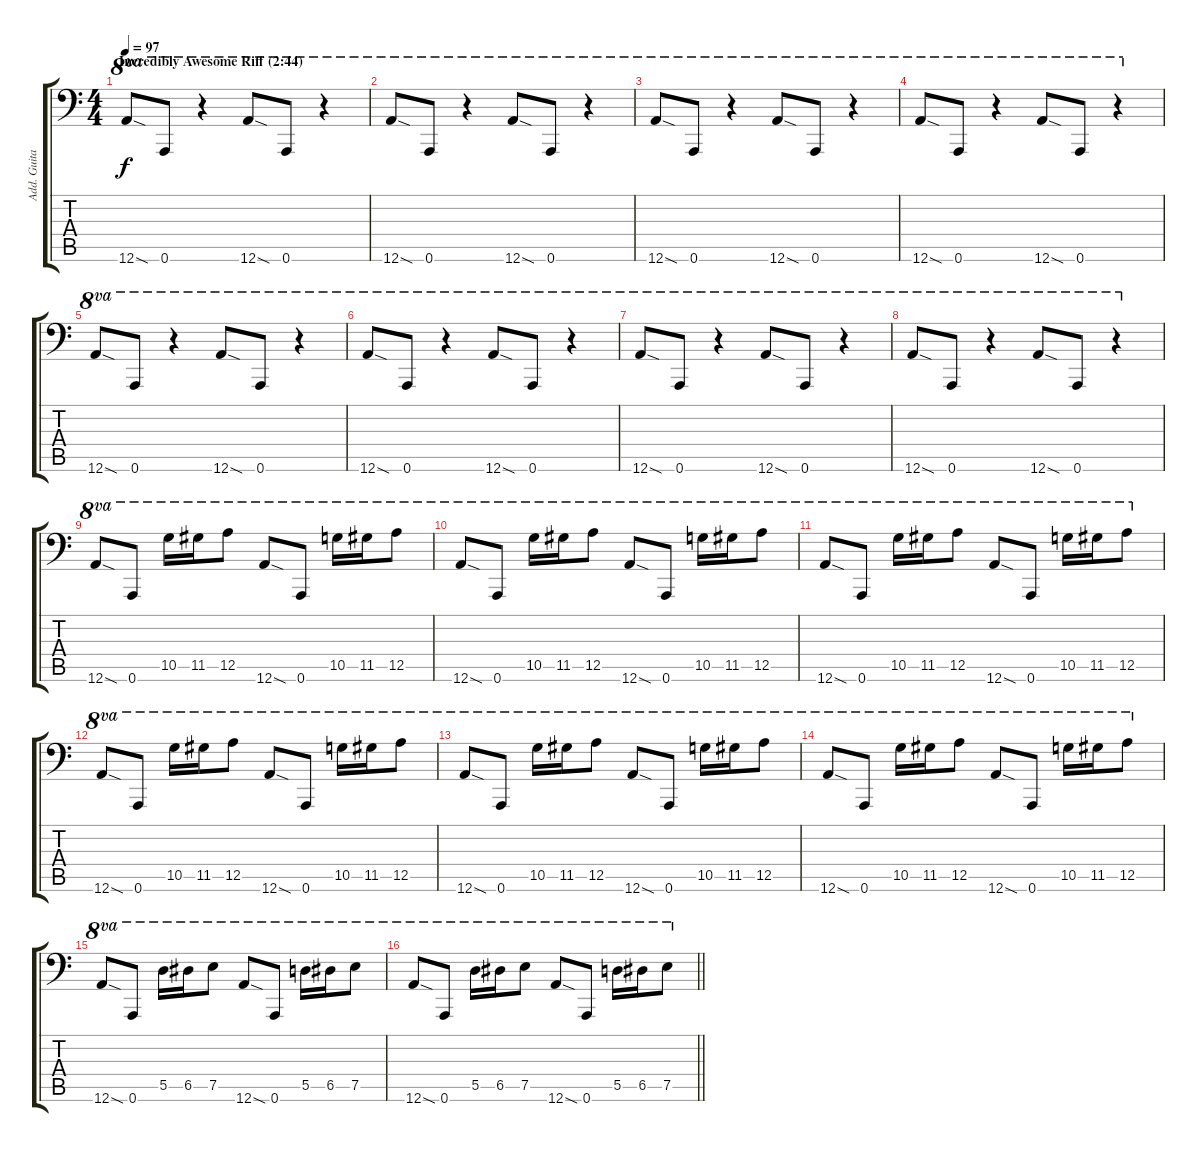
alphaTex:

\track ("Add. Guitar - Josh Homme" "Add. Guita") {instrument distortionguitar}
\staff {score tabs}
\tuning (E4 B3 G3 D3 A2 A1) {hide}
\ts (4 4)
\section ("" "Incredibly Awesome Riff (2:44)")
\tempo 97
\clef f4
\ks c
12.6{sod}.8{ot 8va dy f volume 12} 0.6.8{ot 8va} r.4{ot 8va} 12.6{sod}.8{ot 8va} 0.6.8{ot 8va} r.4{ot 8va} |
12.6{sod}.8{ot 8va} 0.6.8{ot 8va} r.4{ot 8va} 12.6{sod}.8{ot 8va} 0.6.8{ot 8va} r.4{ot 8va} |
12.6{sod}.8{ot 8va} 0.6.8{ot 8va} r.4{ot 8va} 12.6{sod}.8{ot 8va} 0.6.8{ot 8va} r.4{ot 8va} |
12.6{sod}.8{ot 8va} 0.6.8{ot 8va} r.4{ot 8va} 12.6{sod}.8{ot 8va} 0.6.8{ot 8va} r.4{ot 8va} |
12.6{sod}.8{ot 8va} 0.6.8{ot 8va} r.4{ot 8va} 12.6{sod}.8{ot 8va} 0.6.8{ot 8va} r.4{ot 8va} |
12.6{sod}.8{ot 8va} 0.6.8{ot 8va} r.4{ot 8va} 12.6{sod}.8{ot 8va} 0.6.8{ot 8va} r.4{ot 8va} |
12.6{sod}.8{ot 8va} 0.6.8{ot 8va} r.4{ot 8va} 12.6{sod}.8{ot 8va} 0.6.8{ot 8va} r.4{ot 8va} |
12.6{sod}.8{ot 8va} 0.6.8{ot 8va} r.4{ot 8va} 12.6{sod}.8{ot 8va} 0.6.8{ot 8va} r.4{ot 8va} |
12.6{sod}.8{ot 8va} 0.6.8{ot 8va} 10.5.16{ot 8va} 11.5.16{ot 8va} 12.5.8{ot 8va} 12.6{sod}.8{ot 8va} 0.6.8{ot 8va} 10.5.16{ot 8va} 11.5.16{ot 8va} 12.5.8{ot 8va} |
12.6{sod}.8{ot 8va} 0.6.8{ot 8va} 10.5.16{ot 8va} 11.5.16{ot 8va} 12.5.8{ot 8va} 12.6{sod}.8{ot 8va} 0.6.8{ot 8va} 10.5.16{ot 8va} 11.5.16{ot 8va} 12.5.8{ot 8va} |
12.6{sod}.8{ot 8va} 0.6.8{ot 8va} 10.5.16{ot 8va} 11.5.16{ot 8va} 12.5.8{ot 8va} 12.6{sod}.8{ot 8va} 0.6.8{ot 8va} 10.5.16{ot 8va} 11.5.16{ot 8va} 12.5.8{ot 8va} |
12.6{sod}.8{ot 8va} 0.6.8{ot 8va} 10.5.16{ot 8va} 11.5.16{ot 8va} 12.5.8{ot 8va} 12.6{sod}.8{ot 8va} 0.6.8{ot 8va} 10.5.16{ot 8va} 11.5.16{ot 8va} 12.5.8{ot 8va} |
12.6{sod}.8{ot 8va} 0.6.8{ot 8va} 10.5.16{ot 8va} 11.5.16{ot 8va} 12.5.8{ot 8va} 12.6{sod}.8{ot 8va} 0.6.8{ot 8va} 10.5.16{ot 8va} 11.5.16{ot 8va} 12.5.8{ot 8va} |
12.6{sod}.8{ot 8va} 0.6.8{ot 8va} 10.5.16{ot 8va} 11.5.16{ot 8va} 12.5.8{ot 8va} 12.6{sod}.8{ot 8va} 0.6.8{ot 8va} 10.5.16{ot 8va} 11.5.16{ot 8va} 12.5.8{ot 8va} |
12.6{sod}.8{ot 8va} 0.6.8{ot 8va} 5.5.16{ot 8va} 6.5.16{ot 8va} 7.5.8{ot 8va} 12.6{sod}.8{ot 8va} 0.6.8{ot 8va} 5.5.16{ot 8va} 6.5.16{ot 8va} 7.5.8{ot 8va} |
\barLineRight lightlight
12.6{sod}.8{ot 8va} 0.6.8{ot 8va} 5.5.16{ot 8va} 6.5.16{ot 8va} 7.5.8{ot 8va} 12.6{sod}.8{ot 8va} 0.6.8{ot 8va} 5.5.16{ot 8va} 6.5.16{ot 8va} 7.5.8{ot 8va}
